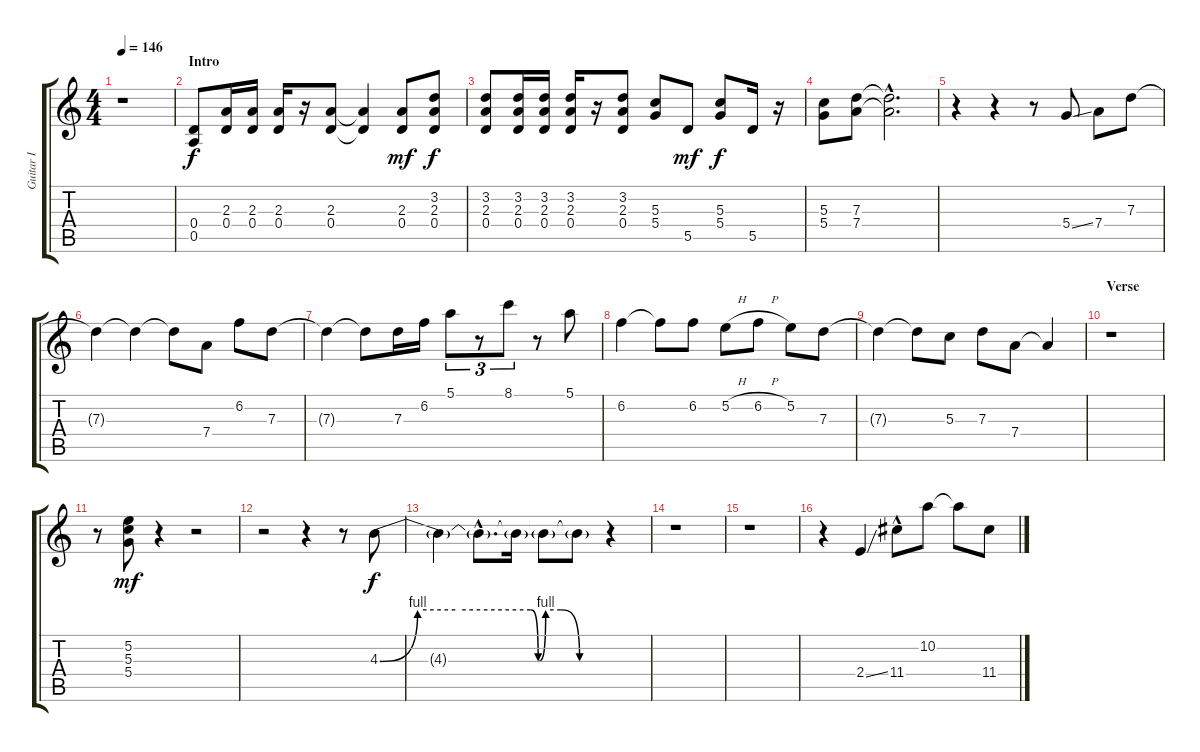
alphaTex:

\track ("Guitar I" "Guitar I") {instrument overdrivenguitar}
\staff {score tabs}
\tuning (E4 B3 G3 D3 A2 E2) {hide}
\ts (4 4)
\tempo 146
\clef g2
\ks c
r.1{dy f instrument overdrivenguitar} |
\section ("" "Intro")
(0.4 0.5).8 (2.3 0.4).16 (2.3 0.4).16 (2.3 0.4).16 r.16 (2.3 0.4).8 (2.3{t} 0.4{t}).4 (2.3 0.4).8{dy mf} (3.2 2.3 0.4).8{dy f} |
(3.2 2.3 0.4).8 (3.2 2.3 0.4).16 (3.2 2.3 0.4).16 (3.2 2.3 0.4).16 r.16 (3.2 2.3 0.4).8 (5.3 5.4).8 5.5.8{dy mf} (5.3 5.4).8{dy f} 5.5.16 r.16 |
(5.3 5.4).8 (7.3 7.4).8 (7.3{hac t} 7.4{hac t}).2{d} |
r.4 r.4 r.8 5.4{ss}.8 7.4.8 7.3.8 |
7.3{t}.4 7.3{t}.4 7.3{t}.8 7.4.8 6.2.8 7.3.8 |
7.3{t}.4 7.3{t}.8 7.3.16 6.2.16 5.1.8{tu (3 2)} r.8{tu (3 2)} 8.1.8{tu (3 2)} r.8 5.1.8 |
6.2.4 6.2{t}.8 6.2.8 5.2{h}.8 6.2{h}.8 5.2.8 7.3.8 |
7.3{t}.4 7.3{t}.8 5.3.8 7.3.8 7.4.8 7.4{t}.4 |
\section ("" "Verse")
r.1 |
r.8 (5.2 5.3 5.4).8{dy mf} r.4 r.2 |
r.2 r.4 r.8 4.3{be (custom 0 0 10 4 20 4 40 4 42 0 44 4 48 4 53 0 60 0)}.8{dy f} |
4.3{t}.4 4.3{hac t}.8{d} 4.3{t}.16 4.3{t}.8 4.3{t}.8 r.4 |
r.1 |
r.1 |
r.4 2.4{ss}.4 11.4{hac}.8 10.2.8 10.2{t}.8 11.4.8
